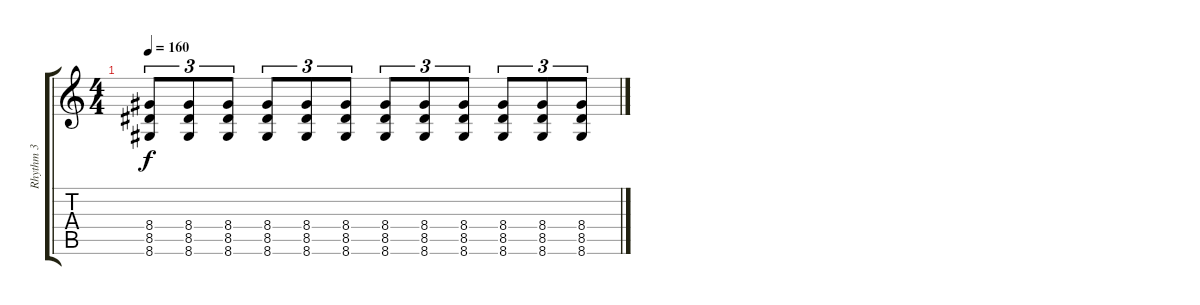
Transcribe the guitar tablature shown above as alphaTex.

\track ("Rhythm 3" "Rhythm 3") {instrument distortionguitar}
\staff {score tabs}
\tuning (D4 A3 F3 C3 G2 C2) {hide}
\ts (4 4)
\tempo 160
\clef g2
\ks c
(8.4 8.5 8.6).8{tu (3 2) dy f} (8.4 8.5 8.6).8{tu (3 2)} (8.4 8.5 8.6).8{tu (3 2)} (8.4 8.5 8.6).8{tu (3 2)} (8.4 8.5 8.6).8{tu (3 2)} (8.4 8.5 8.6).8{tu (3 2)} (8.4 8.5 8.6).8{tu (3 2)} (8.4 8.5 8.6).8{tu (3 2)} (8.4 8.5 8.6).8{tu (3 2)} (8.4 8.5 8.6).8{tu (3 2)} (8.4 8.5 8.6).8{tu (3 2)} (8.4 8.5 8.6).8{tu (3 2)}
